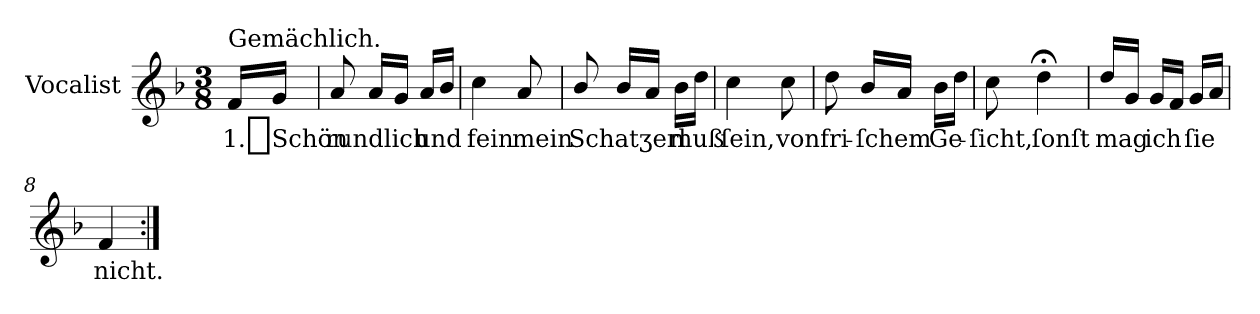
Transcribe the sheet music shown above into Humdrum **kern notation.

**kern	**text
*part1	*part1
*staff1	*staff1
*I"Vocalist	*
*k[b-]	*
*F:	*
*M3/8	*
=	=
!LO:TX:a:t=Gemächlich.	!
16fLL	1._Schön
16gJJ	.
=1	=1
8a	rundlich
16aLL	.
16gJJ	.
16aLL	und
16b-JJ	.
=2	=2
4cc	fein
8a	mein
=3	=3
8b-/	Schatʒerl
16b-/LL	.
16aJJ	.
16b-LL	muß
16ddJJ	.
=4	=4
4cc	ſein,
8cc	von
=5	=5
8dd	fri-
16b-LL	-ſchem
16aJJ	.
16b-LL	Ge-
16ddJJ	.
=6	=6
8cc	-ſicht,
4dd;<	ſonſt
=7	=7
16dd/LL	mag
16gJJ	.
16gLL	ich
16fJJ	.
16gLL	ſie
16aJJ	.
=8	=8
4f	nicht.
=:|!	=:|!
*-	*-
